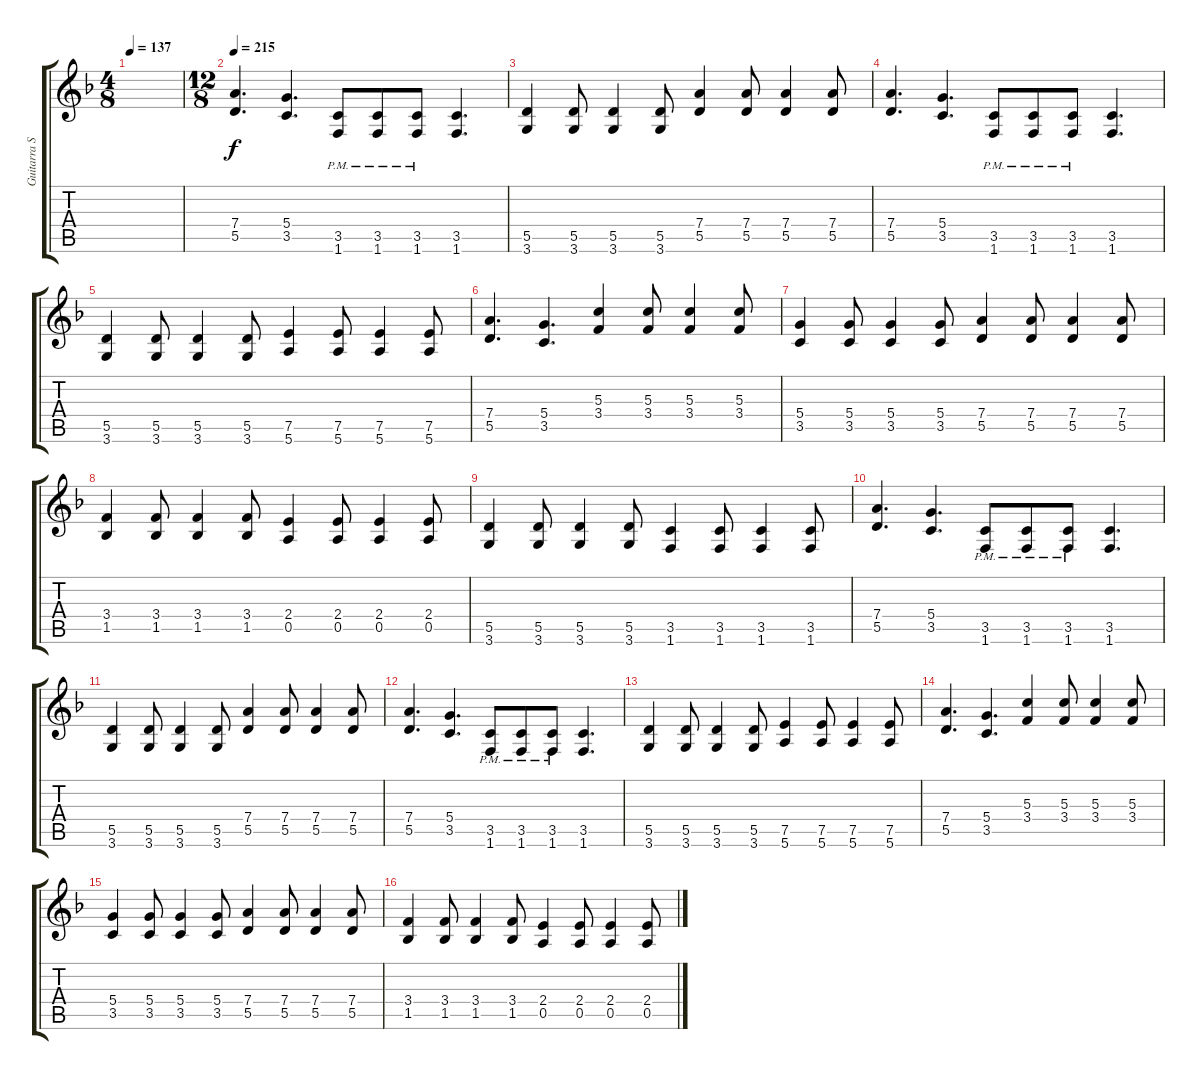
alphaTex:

\track ("Guitarra Solista" "Guitarra S") {instrument overdrivenguitar}
\staff {score tabs}
\tuning (E4 B3 G3 D3 A2 E2) {hide}
\ts (4 8)
\tempo 137
\clef g2
\ks f
|
\ts (12 8)
\tempo 215
\ks dminor
(7.4 5.5).4{d} (5.4 3.5).4{d} (3.5{pm} 1.6{pm}).8 (3.5{pm} 1.6{pm}).8 (3.5{pm} 1.6{pm}).8 (3.5 1.6).4{d} |
(5.5 3.6).4 (5.5 3.6).8 (5.5 3.6).4 (5.5 3.6).8 (7.4 5.5).4 (7.4 5.5).8 (7.4 5.5).4 (7.4 5.5).8 |
(7.4 5.5).4{d} (5.4 3.5).4{d} (3.5{pm} 1.6{pm}).8 (3.5{pm} 1.6{pm}).8 (3.5{pm} 1.6{pm}).8 (3.5 1.6).4{d} |
(5.5 3.6).4 (5.5 3.6).8 (5.5 3.6).4 (5.5 3.6).8 (7.5 5.6).4 (7.5 5.6).8 (7.5 5.6).4 (7.5 5.6).8 |
(7.4 5.5).4{d} (5.4 3.5).4{d} (5.3 3.4).4 (5.3 3.4).8 (5.3 3.4).4 (5.3 3.4).8 |
(5.4 3.5).4 (5.4 3.5).8 (5.4 3.5).4 (5.4 3.5).8 (7.4 5.5).4 (7.4 5.5).8 (7.4 5.5).4 (7.4 5.5).8 |
(3.4 1.5).4 (3.4 1.5).8 (3.4 1.5).4 (3.4 1.5).8 (2.4 0.5).4 (2.4 0.5).8 (2.4 0.5).4 (2.4 0.5).8 |
(5.5 3.6).4 (5.5 3.6).8 (5.5 3.6).4 (5.5 3.6).8 (3.5 1.6).4 (3.5 1.6).8 (3.5 1.6).4 (3.5 1.6).8 |
(7.4 5.5).4{d} (5.4 3.5).4{d} (3.5{pm} 1.6{pm}).8 (3.5{pm} 1.6{pm}).8 (3.5{pm} 1.6{pm}).8 (3.5 1.6).4{d} |
(5.5 3.6).4 (5.5 3.6).8 (5.5 3.6).4 (5.5 3.6).8 (7.4 5.5).4 (7.4 5.5).8 (7.4 5.5).4 (7.4 5.5).8 |
(7.4 5.5).4{d} (5.4 3.5).4{d} (3.5{pm} 1.6{pm}).8 (3.5{pm} 1.6{pm}).8 (3.5{pm} 1.6{pm}).8 (3.5 1.6).4{d} |
(5.5 3.6).4 (5.5 3.6).8 (5.5 3.6).4 (5.5 3.6).8 (7.5 5.6).4 (7.5 5.6).8 (7.5 5.6).4 (7.5 5.6).8 |
(7.4 5.5).4{d} (5.4 3.5).4{d} (5.3 3.4).4 (5.3 3.4).8 (5.3 3.4).4 (5.3 3.4).8 |
(5.4 3.5).4 (5.4 3.5).8 (5.4 3.5).4 (5.4 3.5).8 (7.4 5.5).4 (7.4 5.5).8 (7.4 5.5).4 (7.4 5.5).8 |
(3.4 1.5).4 (3.4 1.5).8 (3.4 1.5).4 (3.4 1.5).8 (2.4 0.5).4 (2.4 0.5).8 (2.4 0.5).4 (2.4 0.5).8
